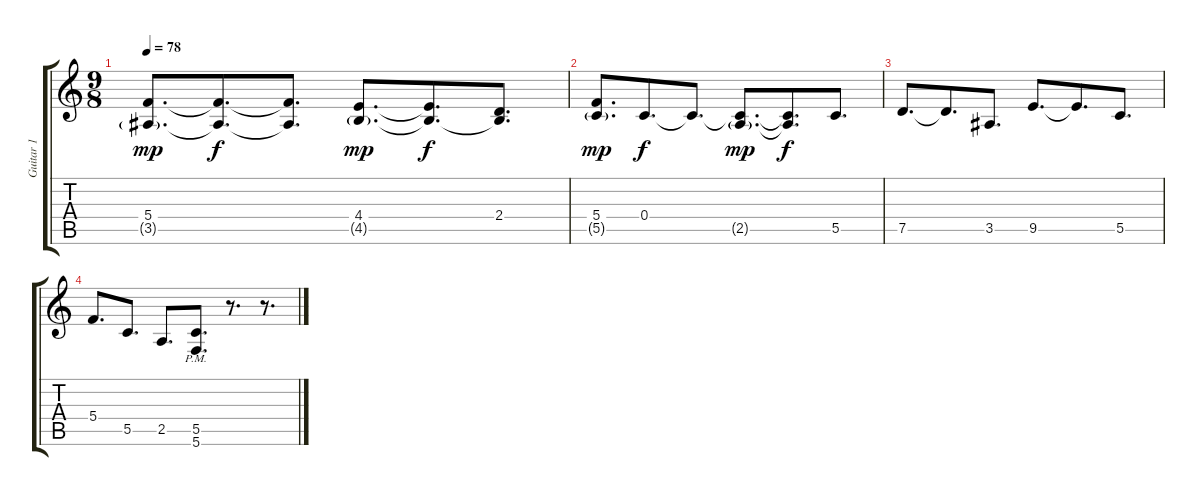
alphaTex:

\track ("Guitar 1" "Guitar 1") {instrument distortionguitar}
\staff {score tabs}
\tuning (E4 C4 G3 C3 G2 C2) {hide}
\ts (9 8)
\tempo 78
\clef g2
\ks c
(5.4 3.5{g}).8{d dy mp} (5.4{t} 3.5{t}).8{d dy f beam merge} (5.4{t} 3.5{t}).8{d beam split} (4.4 4.5{g}).8{d dy mp beam merge} (4.4{t} 4.5{t}).8{d dy f} (2.4 4.5{t}).8{d} |
(5.4 5.5{g}).8{d dy mp} 0.4.8{d dy f beam merge} 0.4{t}.8{d beam split} (0.4{t} 2.5{g}).8{d dy mp beam merge} (0.4{t} 2.5{t}).8{d dy f} 5.5.8{d} |
7.5.8{d} 7.5{t}.8{d beam merge} 3.5.8{d beam split} 9.5.8{d beam merge} 9.5{t}.8{d} 5.5.8{d} |
5.4.8{d} 5.5.8{d} 2.5.8{d} (5.5{pm} 5.6{pm}).8{d} r.8{d} r.8{d}
